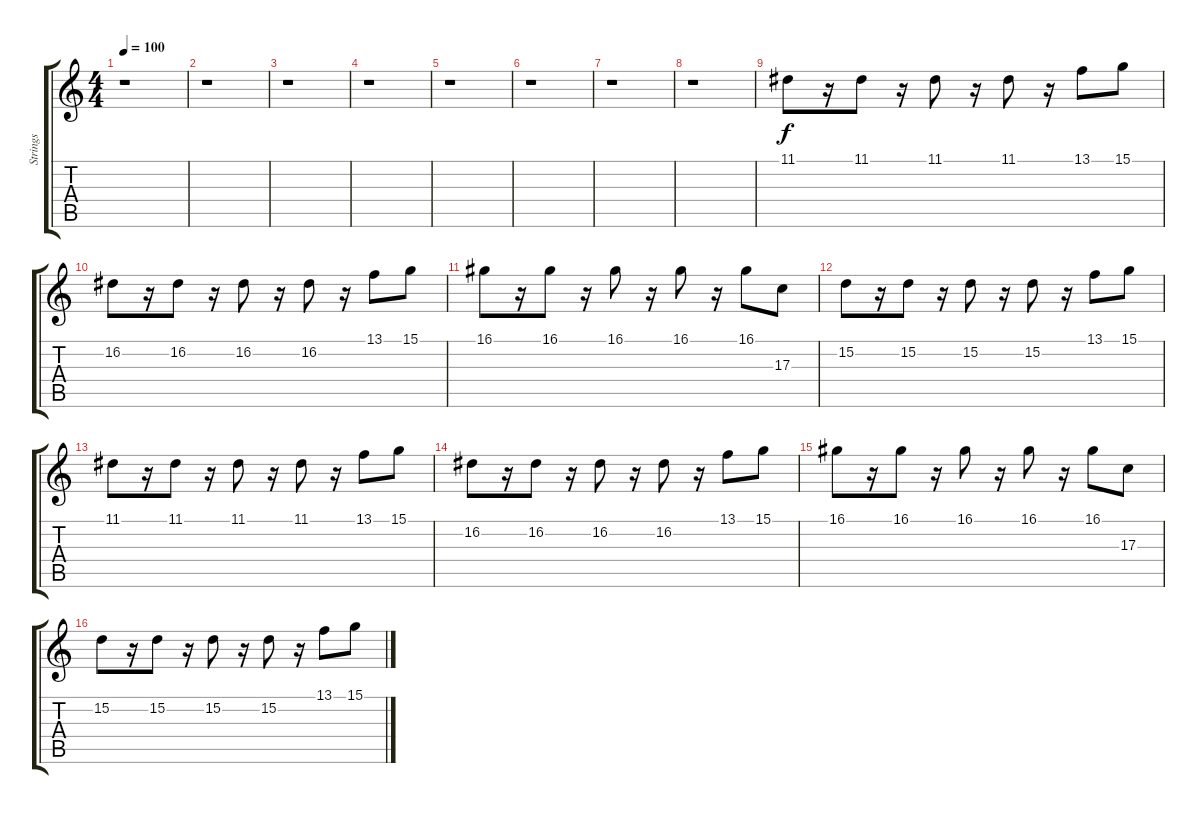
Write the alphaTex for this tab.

\track ("Strings" "Strings") {instrument stringensemble1}
\staff {score tabs}
\tuning (E4 B3 G3 D3 A2 E2) {hide}
\ts (4 4)
\tempo 100
\clef g2
\ks c
r.1{dy f} |
r.1 |
r.1 |
r.1 |
r.1 |
r.1 |
r.1 |
r.1 |
11.1.8 r.16 11.1.8 r.16 11.1.8 r.16 11.1.8 r.16 13.1.8 15.1.8 |
16.2.8 r.16 16.2.8 r.16 16.2.8 r.16 16.2.8 r.16 13.1.8 15.1.8 |
16.1.8 r.16 16.1.8 r.16 16.1.8 r.16 16.1.8 r.16 16.1.8 17.3.8 |
15.2.8 r.16 15.2.8 r.16 15.2.8 r.16 15.2.8 r.16 13.1.8 15.1.8 |
11.1.8 r.16 11.1.8 r.16 11.1.8 r.16 11.1.8 r.16 13.1.8 15.1.8 |
16.2.8 r.16 16.2.8 r.16 16.2.8 r.16 16.2.8 r.16 13.1.8 15.1.8 |
16.1.8 r.16 16.1.8 r.16 16.1.8 r.16 16.1.8 r.16 16.1.8 17.3.8 |
15.2.8 r.16 15.2.8 r.16 15.2.8 r.16 15.2.8 r.16 13.1.8 15.1.8
